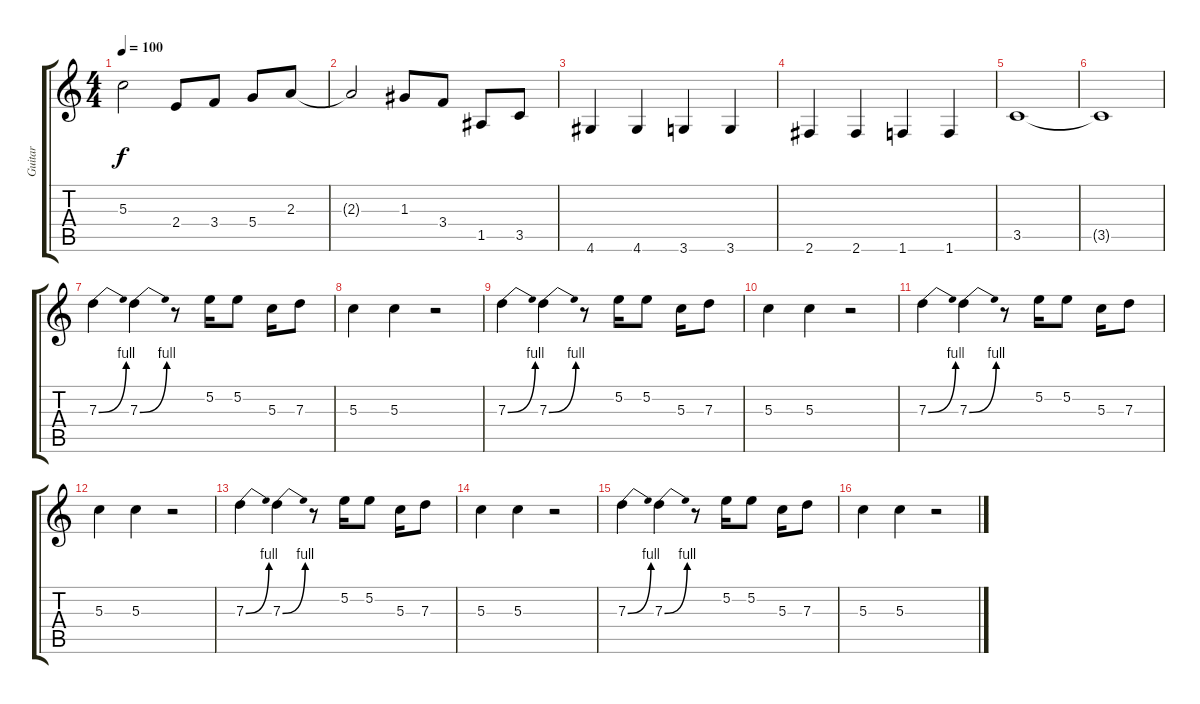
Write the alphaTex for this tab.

\track ("Guitar" "Guitar") {instrument overdrivenguitar}
\staff {score tabs}
\tuning (E4 B3 G3 D3 A2 E2) {hide}
\ts (4 4)
\tempo 100
\clef g2
\ks c
5.3{t}.2{dy f} 2.4.8 3.4.8 5.4.8 2.3.8 |
2.3{t}.2 1.3.8 3.4.8 1.5.8 3.5.8 |
4.6.4 4.6.4 3.6.4 3.6.4 |
2.6.4 2.6.4 1.6.4 1.6.4 |
3.5.1 |
3.5{t}.1 |
7.3{be (bend 0 0 60 4)}.4{volume 16} 7.3{be (bend 0 0 60 4)}.4 r.8 5.2.16 5.2.8 5.3.16 7.3.8 |
5.3.4 5.3.4 r.2 |
7.3{be (bend 0 0 60 4)}.4{volume 16} 7.3{be (bend 0 0 60 4)}.4 r.8 5.2.16 5.2.8 5.3.16 7.3.8 |
5.3.4 5.3.4 r.2 |
7.3{be (bend 0 0 60 4)}.4{volume 16} 7.3{be (bend 0 0 60 4)}.4 r.8 5.2.16 5.2.8 5.3.16 7.3.8 |
5.3.4 5.3.4 r.2 |
7.3{be (bend 0 0 60 4)}.4{volume 16} 7.3{be (bend 0 0 60 4)}.4 r.8 5.2.16 5.2.8 5.3.16 7.3.8 |
5.3.4 5.3.4 r.2 |
7.3{be (bend 0 0 60 4)}.4{volume 16} 7.3{be (bend 0 0 60 4)}.4 r.8 5.2.16 5.2.8 5.3.16 7.3.8 |
5.3.4 5.3.4 r.2
